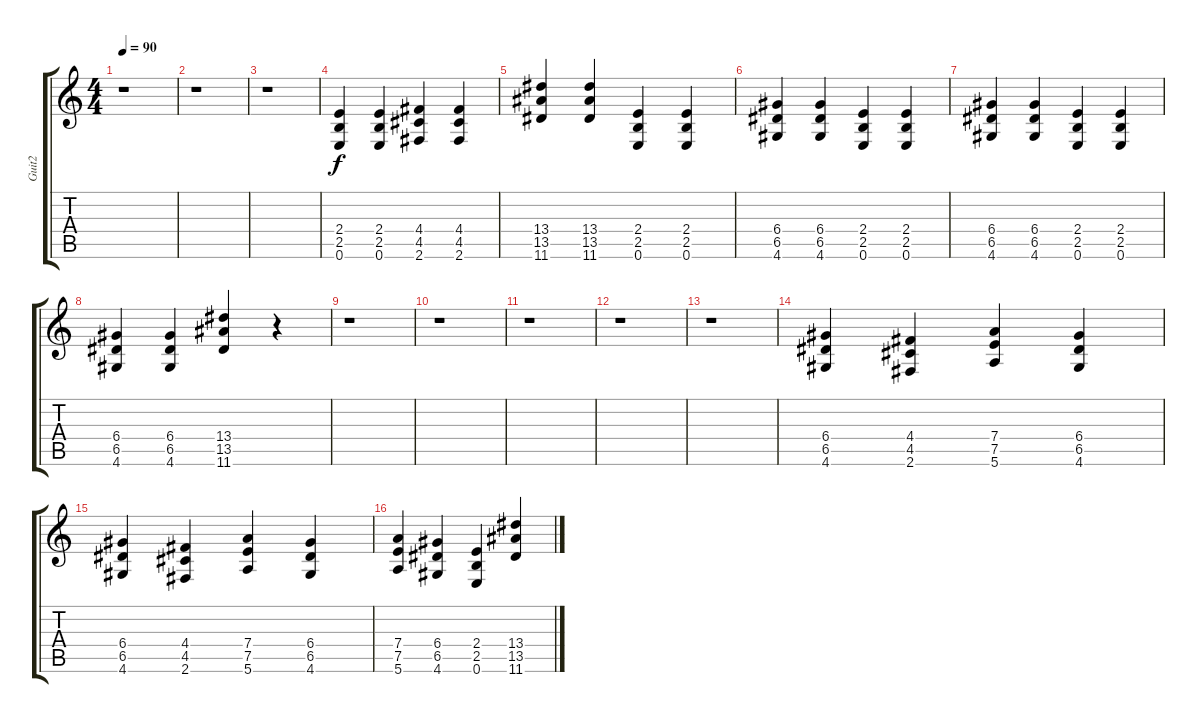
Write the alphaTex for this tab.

\track ("Guit2" "Guit2") {instrument distortionguitar}
\staff {score tabs}
\tuning (E4 B3 G3 D3 A2 E2) {hide}
\ts (4 4)
\tempo 90
\clef g2
\ks c
r.1{dy f} |
r.1 |
r.1 |
(2.4 2.5 0.6).4 (2.4 2.5 0.6).4 (4.4 4.5 2.6).4 (4.4 4.5 2.6).4 |
(13.4 13.5 11.6).4 (13.4 13.5 11.6).4 (2.4 2.5 0.6).4 (2.4 2.5 0.6).4 |
(6.4 6.5 4.6).4 (6.4 6.5 4.6).4 (2.4 2.5 0.6).4 (2.4 2.5 0.6).4 |
(6.4 6.5 4.6).4 (6.4 6.5 4.6).4 (2.4 2.5 0.6).4 (2.4 2.5 0.6).4 |
(6.4 6.5 4.6).4 (6.4 6.5 4.6).4 (13.4 13.5 11.6).4 r.4 |
r.1 |
r.1 |
r.1 |
r.1 |
r.1 |
(6.4 6.5 4.6).4 (4.4 4.5 2.6).4 (7.4 7.5 5.6).4 (6.4 6.5 4.6).4 |
(6.4 6.5 4.6).4 (4.4 4.5 2.6).4 (7.4 7.5 5.6).4 (6.4 6.5 4.6).4 |
(7.4 7.5 5.6).4 (6.4 6.5 4.6).4 (2.4 2.5 0.6).4 (13.4 13.5 11.6).4
